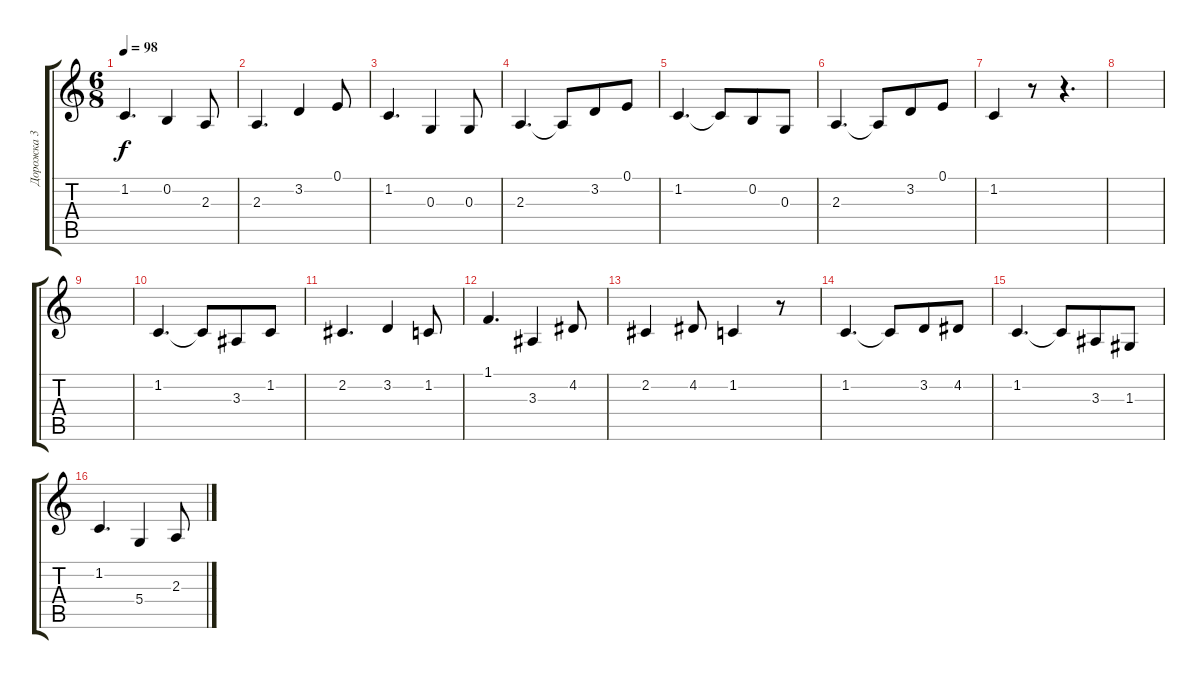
\track ("Дорожка 3" "Дорожка 3") {instrument musicbox}
\staff {score tabs}
\tuning (E4 B3 G3 D3 A2 E2) {hide}
\ts (6 8)
\tempo 98
\clef g2
\ks c
1.2.4{d dy f} 0.2.4 2.3.8 |
2.3.4{d} 3.2.4 0.1.8 |
1.2.4{d} 0.3.4 0.3.8 |
2.3.4{d} 2.3{t}.8 3.2.8 0.1.8 |
1.2.4{d} 1.2{t}.8 0.2.8 0.3.8 |
2.3.4{d} 2.3{t}.8 3.2.8 0.1.8 |
1.2.4 r.8 r.4{d} |
|
|
1.2.4{d} 1.2{t}.8 3.3.8 1.2.8 |
2.2.4{d} 3.2.4 1.2.8 |
1.1.4{d} 3.3.4 4.2.8 |
2.2.4 4.2.8 1.2.4 r.8 |
1.2.4{d} 1.2{t}.8 3.2.8 4.2.8 |
1.2.4{d} 1.2{t}.8 3.3.8 1.3.8 |
1.2.4{d} 5.4.4 2.3.8
